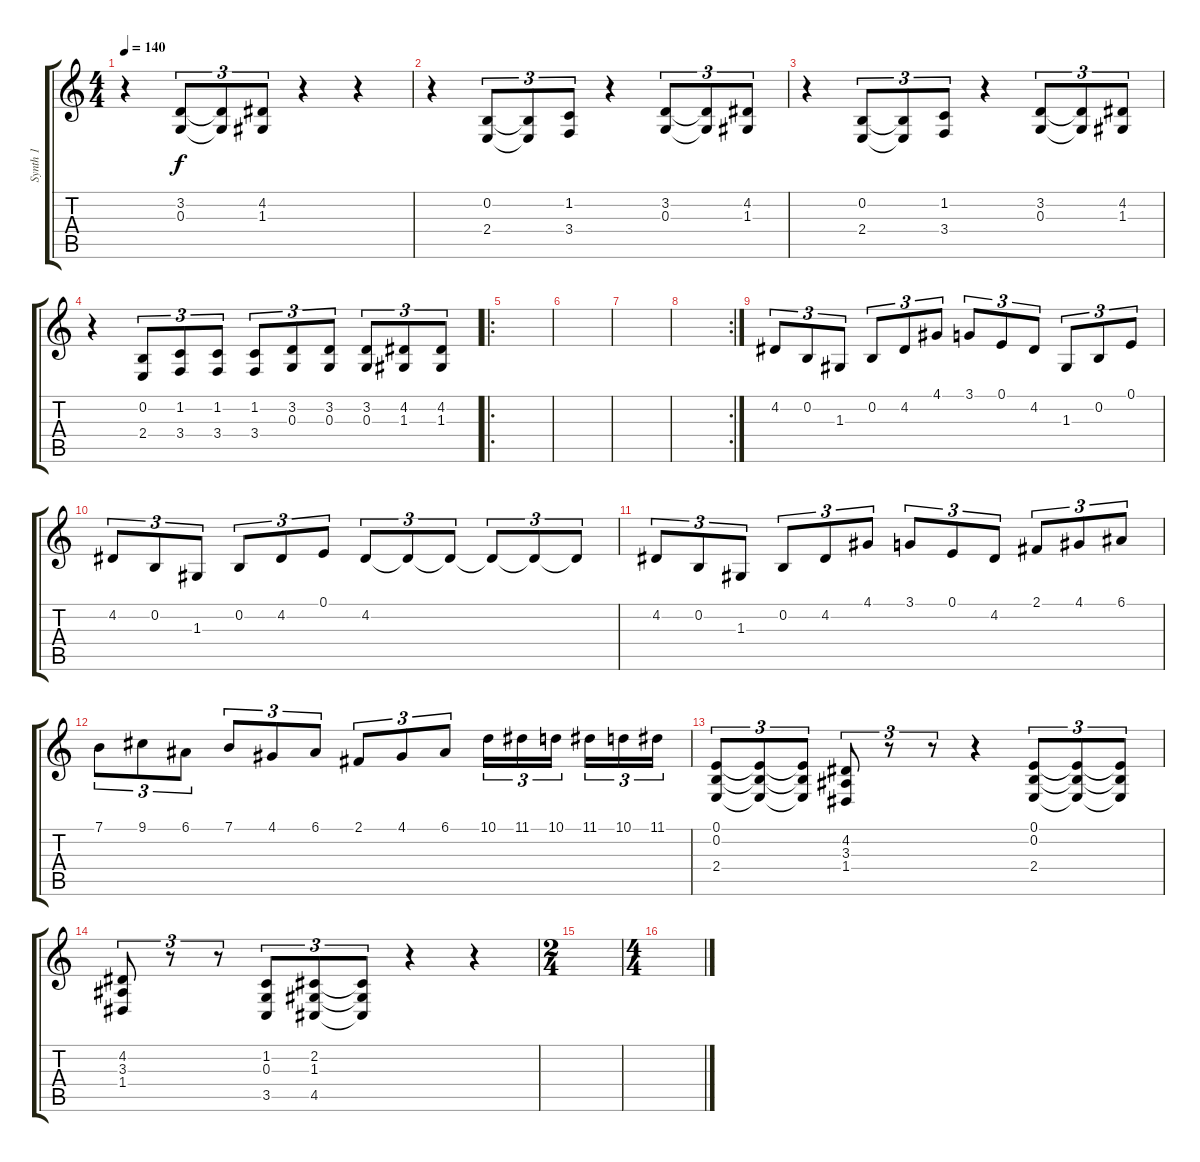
\track ("Synth 1" "Synth 1") {instrument stringensemble1}
\staff {score tabs}
\tuning (E4 B3 G3 D3 A2 E2) {hide}
\ts (4 4)
\tempo 140
\clef g2
\ks c
r.4{dy f} (3.2 0.3).8{tu (3 2)} (3.2{t} 0.3{t}).8{tu (3 2)} (4.2 1.3).8{tu (3 2)} r.4 r.4 |
r.4 (0.2 2.4).8{tu (3 2)} (0.2{t} 2.4{t}).8{tu (3 2)} (1.2 3.4).8{tu (3 2)} r.4 (3.2 0.3).8{tu (3 2)} (3.2{t} 0.3{t}).8{tu (3 2)} (4.2 1.3).8{tu (3 2)} |
r.4 (0.2 2.4).8{tu (3 2)} (0.2{t} 2.4{t}).8{tu (3 2)} (1.2 3.4).8{tu (3 2)} r.4 (3.2 0.3).8{tu (3 2)} (3.2{t} 0.3{t}).8{tu (3 2)} (4.2 1.3).8{tu (3 2)} |
r.4 (0.2 2.4).8{tu (3 2)} (1.2 3.4).8{tu (3 2)} (1.2 3.4).8{tu (3 2)} (1.2 3.4).8{tu (3 2)} (3.2 0.3).8{tu (3 2)} (3.2 0.3).8{tu (3 2)} (3.2 0.3).8{tu (3 2)} (4.2 1.3).8{tu (3 2)} (4.2 1.3).8{tu (3 2)} |
\ro
|
|
|
\rc 2
|
4.2.8{tu (3 2)} 0.2.8{tu (3 2)} 1.3.8{tu (3 2)} 0.2.8{tu (3 2)} 4.2.8{tu (3 2)} 4.1.8{tu (3 2)} 3.1.8{tu (3 2)} 0.1.8{tu (3 2)} 4.2.8{tu (3 2)} 1.3.8{tu (3 2)} 0.2.8{tu (3 2)} 0.1.8{tu (3 2)} |
4.2.8{tu (3 2)} 0.2.8{tu (3 2)} 1.3.8{tu (3 2)} 0.2.8{tu (3 2)} 4.2.8{tu (3 2)} 0.1.8{tu (3 2)} 4.2.8{tu (3 2)} 4.2{t}.8{tu (3 2)} 4.2{t}.8{tu (3 2)} 4.2{t}.8{tu (3 2)} 4.2{t}.8{tu (3 2)} 4.2{t}.8{tu (3 2)} |
4.2.8{tu (3 2)} 0.2.8{tu (3 2)} 1.3.8{tu (3 2)} 0.2.8{tu (3 2)} 4.2.8{tu (3 2)} 4.1.8{tu (3 2)} 3.1.8{tu (3 2)} 0.1.8{tu (3 2)} 4.2.8{tu (3 2)} 2.1.8{tu (3 2)} 4.1.8{tu (3 2)} 6.1.8{tu (3 2)} |
7.1.8{tu (3 2)} 9.1.8{tu (3 2)} 6.1.8{tu (3 2)} 7.1.8{tu (3 2)} 4.1.8{tu (3 2)} 6.1.8{tu (3 2)} 2.1.8{tu (3 2)} 4.1.8{tu (3 2)} 6.1.8{tu (3 2)} 10.1.16{tu (3 2)} 11.1.16{tu (3 2)} 10.1.16{tu (3 2)} 11.1.16{tu (3 2)} 10.1.16{tu (3 2)} 11.1.16{tu (3 2)} |
(0.1 0.2 2.4).8{tu (3 2)} (0.1{t} 0.2{t} 2.4{t}).8{tu (3 2)} (0.1{t} 0.2{t} 2.4{t}).8{tu (3 2)} (4.2 3.3 1.4).8{tu (3 2)} r.8{tu (3 2)} r.8{tu (3 2)} r.4 (0.1 0.2 2.4).8{tu (3 2)} (0.1{t} 0.2{t} 2.4{t}).8{tu (3 2)} (0.1{t} 0.2{t} 2.4{t}).8{tu (3 2)} |
(4.2 3.3 1.4).8{tu (3 2)} r.8{tu (3 2)} r.8{tu (3 2)} (1.2 0.3 3.5).8{tu (3 2)} (2.2 1.3 4.5).8{tu (3 2)} (2.2{t} 1.3{t} 4.5{t}).8{tu (3 2)} r.4 r.4 |
\ts (2 4)
|
\ts (4 4)
